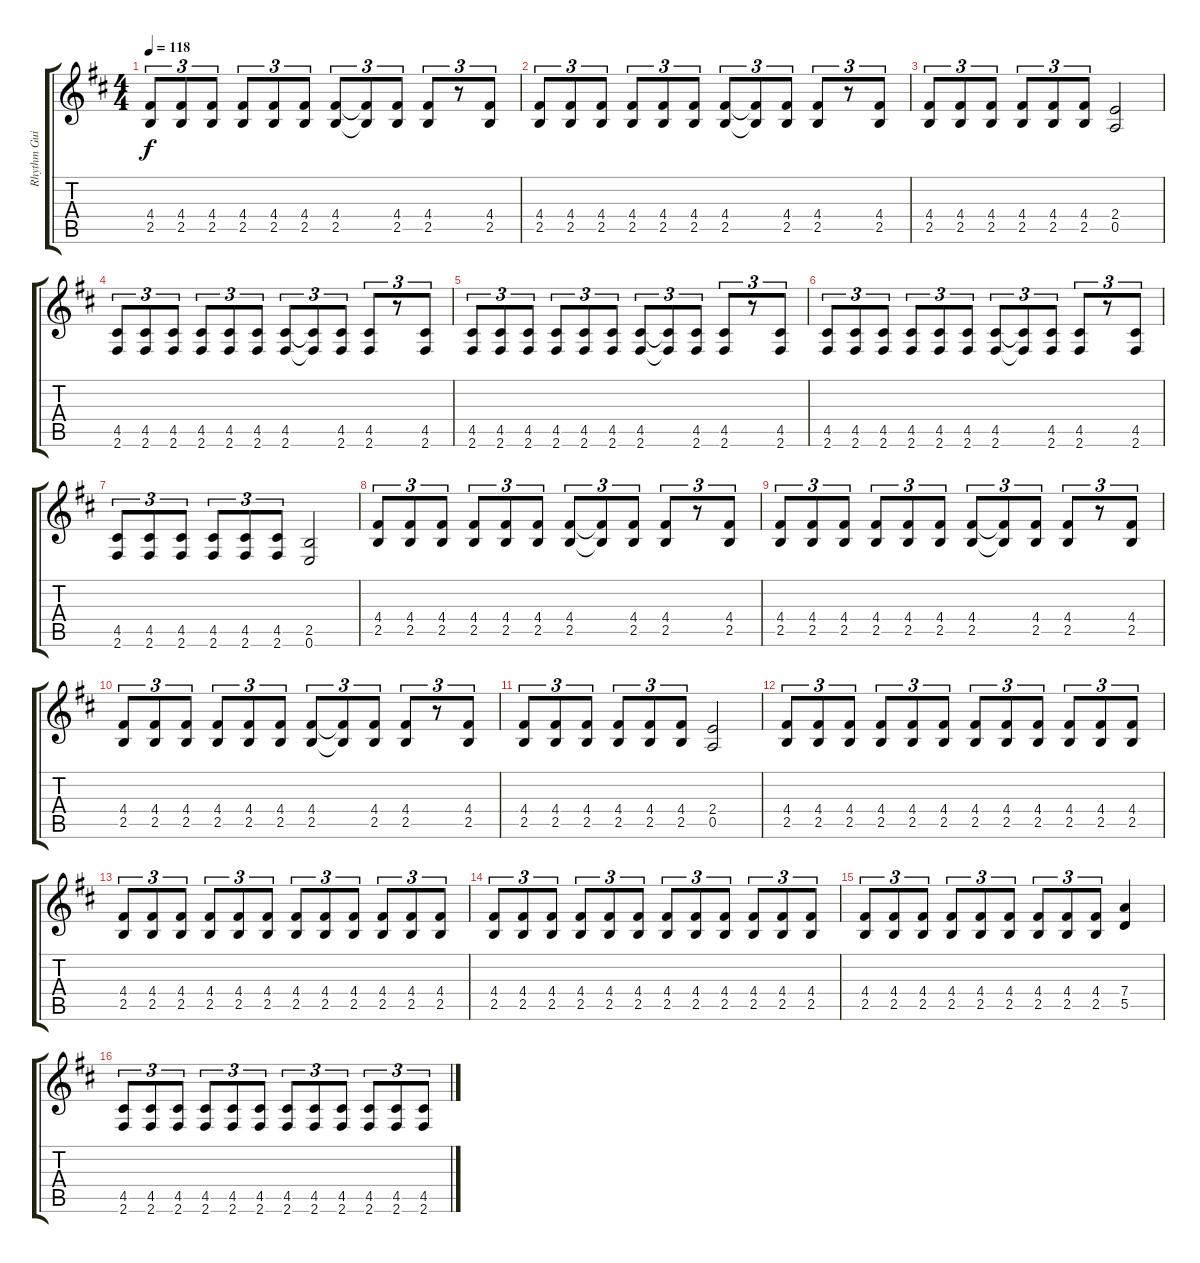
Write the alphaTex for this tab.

\track ("Rhythm Guitar" "Rhythm Gui") {instrument distortionguitar}
\staff {score tabs}
\tuning (E4 B3 G3 D3 A2 E2) {hide}
\ts (4 4)
\tempo 118
\clef g2
\ks d
(4.4 2.5).8{tu (3 2) dy f} (4.4 2.5).8{tu (3 2)} (4.4 2.5).8{tu (3 2)} (4.4 2.5).8{tu (3 2)} (4.4 2.5).8{tu (3 2)} (4.4 2.5).8{tu (3 2)} (4.4 2.5).8{tu (3 2)} (4.4{t} 2.5{t}).8{tu (3 2)} (4.4 2.5).8{tu (3 2)} (4.4 2.5).8{tu (3 2)} r.8{tu (3 2)} (4.4 2.5).8{tu (3 2)} |
(4.4 2.5).8{tu (3 2)} (4.4 2.5).8{tu (3 2)} (4.4 2.5).8{tu (3 2)} (4.4 2.5).8{tu (3 2)} (4.4 2.5).8{tu (3 2)} (4.4 2.5).8{tu (3 2)} (4.4 2.5).8{tu (3 2)} (4.4{t} 2.5{t}).8{tu (3 2)} (4.4 2.5).8{tu (3 2)} (4.4 2.5).8{tu (3 2)} r.8{tu (3 2)} (4.4 2.5).8{tu (3 2)} |
(4.4 2.5).8{tu (3 2)} (4.4 2.5).8{tu (3 2)} (4.4 2.5).8{tu (3 2)} (4.4 2.5).8{tu (3 2)} (4.4 2.5).8{tu (3 2)} (4.4 2.5).8{tu (3 2)} (2.4 0.5).2 |
(4.5 2.6).8{tu (3 2)} (4.5 2.6).8{tu (3 2)} (4.5 2.6).8{tu (3 2)} (4.5 2.6).8{tu (3 2)} (4.5 2.6).8{tu (3 2)} (4.5 2.6).8{tu (3 2)} (4.5 2.6).8{tu (3 2)} (4.5{t} 2.6{t}).8{tu (3 2)} (4.5 2.6).8{tu (3 2)} (4.5 2.6).8{tu (3 2)} r.8{tu (3 2)} (4.5 2.6).8{tu (3 2)} |
(4.5 2.6).8{tu (3 2)} (4.5 2.6).8{tu (3 2)} (4.5 2.6).8{tu (3 2)} (4.5 2.6).8{tu (3 2)} (4.5 2.6).8{tu (3 2)} (4.5 2.6).8{tu (3 2)} (4.5 2.6).8{tu (3 2)} (4.5{t} 2.6{t}).8{tu (3 2)} (4.5 2.6).8{tu (3 2)} (4.5 2.6).8{tu (3 2)} r.8{tu (3 2)} (4.5 2.6).8{tu (3 2)} |
(4.5 2.6).8{tu (3 2)} (4.5 2.6).8{tu (3 2)} (4.5 2.6).8{tu (3 2)} (4.5 2.6).8{tu (3 2)} (4.5 2.6).8{tu (3 2)} (4.5 2.6).8{tu (3 2)} (4.5 2.6).8{tu (3 2)} (4.5{t} 2.6{t}).8{tu (3 2)} (4.5 2.6).8{tu (3 2)} (4.5 2.6).8{tu (3 2)} r.8{tu (3 2)} (4.5 2.6).8{tu (3 2)} |
(4.5 2.6).8{tu (3 2)} (4.5 2.6).8{tu (3 2)} (4.5 2.6).8{tu (3 2)} (4.5 2.6).8{tu (3 2)} (4.5 2.6).8{tu (3 2)} (4.5 2.6).8{tu (3 2)} (2.5 0.6).2 |
(4.4 2.5).8{tu (3 2)} (4.4 2.5).8{tu (3 2)} (4.4 2.5).8{tu (3 2)} (4.4 2.5).8{tu (3 2)} (4.4 2.5).8{tu (3 2)} (4.4 2.5).8{tu (3 2)} (4.4 2.5).8{tu (3 2)} (4.4{t} 2.5{t}).8{tu (3 2)} (4.4 2.5).8{tu (3 2)} (4.4 2.5).8{tu (3 2)} r.8{tu (3 2)} (4.4 2.5).8{tu (3 2)} |
(4.4 2.5).8{tu (3 2)} (4.4 2.5).8{tu (3 2)} (4.4 2.5).8{tu (3 2)} (4.4 2.5).8{tu (3 2)} (4.4 2.5).8{tu (3 2)} (4.4 2.5).8{tu (3 2)} (4.4 2.5).8{tu (3 2)} (4.4{t} 2.5{t}).8{tu (3 2)} (4.4 2.5).8{tu (3 2)} (4.4 2.5).8{tu (3 2)} r.8{tu (3 2)} (4.4 2.5).8{tu (3 2)} |
(4.4 2.5).8{tu (3 2)} (4.4 2.5).8{tu (3 2)} (4.4 2.5).8{tu (3 2)} (4.4 2.5).8{tu (3 2)} (4.4 2.5).8{tu (3 2)} (4.4 2.5).8{tu (3 2)} (4.4 2.5).8{tu (3 2)} (4.4{t} 2.5{t}).8{tu (3 2)} (4.4 2.5).8{tu (3 2)} (4.4 2.5).8{tu (3 2)} r.8{tu (3 2)} (4.4 2.5).8{tu (3 2)} |
(4.4 2.5).8{tu (3 2)} (4.4 2.5).8{tu (3 2)} (4.4 2.5).8{tu (3 2)} (4.4 2.5).8{tu (3 2)} (4.4 2.5).8{tu (3 2)} (4.4 2.5).8{tu (3 2)} (2.4 0.5).2 |
(4.4 2.5).8{tu (3 2)} (4.4 2.5).8{tu (3 2)} (4.4 2.5).8{tu (3 2)} (4.4 2.5).8{tu (3 2)} (4.4 2.5).8{tu (3 2)} (4.4 2.5).8{tu (3 2)} (4.4 2.5).8{tu (3 2)} (4.4 2.5).8{tu (3 2)} (4.4 2.5).8{tu (3 2)} (4.4 2.5).8{tu (3 2)} (4.4 2.5).8{tu (3 2)} (4.4 2.5).8{tu (3 2)} |
(4.4 2.5).8{tu (3 2)} (4.4 2.5).8{tu (3 2)} (4.4 2.5).8{tu (3 2)} (4.4 2.5).8{tu (3 2)} (4.4 2.5).8{tu (3 2)} (4.4 2.5).8{tu (3 2)} (4.4 2.5).8{tu (3 2)} (4.4 2.5).8{tu (3 2)} (4.4 2.5).8{tu (3 2)} (4.4 2.5).8{tu (3 2)} (4.4 2.5).8{tu (3 2)} (4.4 2.5).8{tu (3 2)} |
(4.4 2.5).8{tu (3 2)} (4.4 2.5).8{tu (3 2)} (4.4 2.5).8{tu (3 2)} (4.4 2.5).8{tu (3 2)} (4.4 2.5).8{tu (3 2)} (4.4 2.5).8{tu (3 2)} (4.4 2.5).8{tu (3 2)} (4.4 2.5).8{tu (3 2)} (4.4 2.5).8{tu (3 2)} (4.4 2.5).8{tu (3 2)} (4.4 2.5).8{tu (3 2)} (4.4 2.5).8{tu (3 2)} |
(4.4 2.5).8{tu (3 2)} (4.4 2.5).8{tu (3 2)} (4.4 2.5).8{tu (3 2)} (4.4 2.5).8{tu (3 2)} (4.4 2.5).8{tu (3 2)} (4.4 2.5).8{tu (3 2)} (4.4 2.5).8{tu (3 2)} (4.4 2.5).8{tu (3 2)} (4.4 2.5).8{tu (3 2)} (7.4 5.5).4 |
(4.5 2.6).8{tu (3 2)} (4.5 2.6).8{tu (3 2)} (4.5 2.6).8{tu (3 2)} (4.5 2.6).8{tu (3 2)} (4.5 2.6).8{tu (3 2)} (4.5 2.6).8{tu (3 2)} (4.5 2.6).8{tu (3 2)} (4.5 2.6).8{tu (3 2)} (4.5 2.6).8{tu (3 2)} (4.5 2.6).8{tu (3 2)} (4.5 2.6).8{tu (3 2)} (4.5 2.6).8{tu (3 2)}
